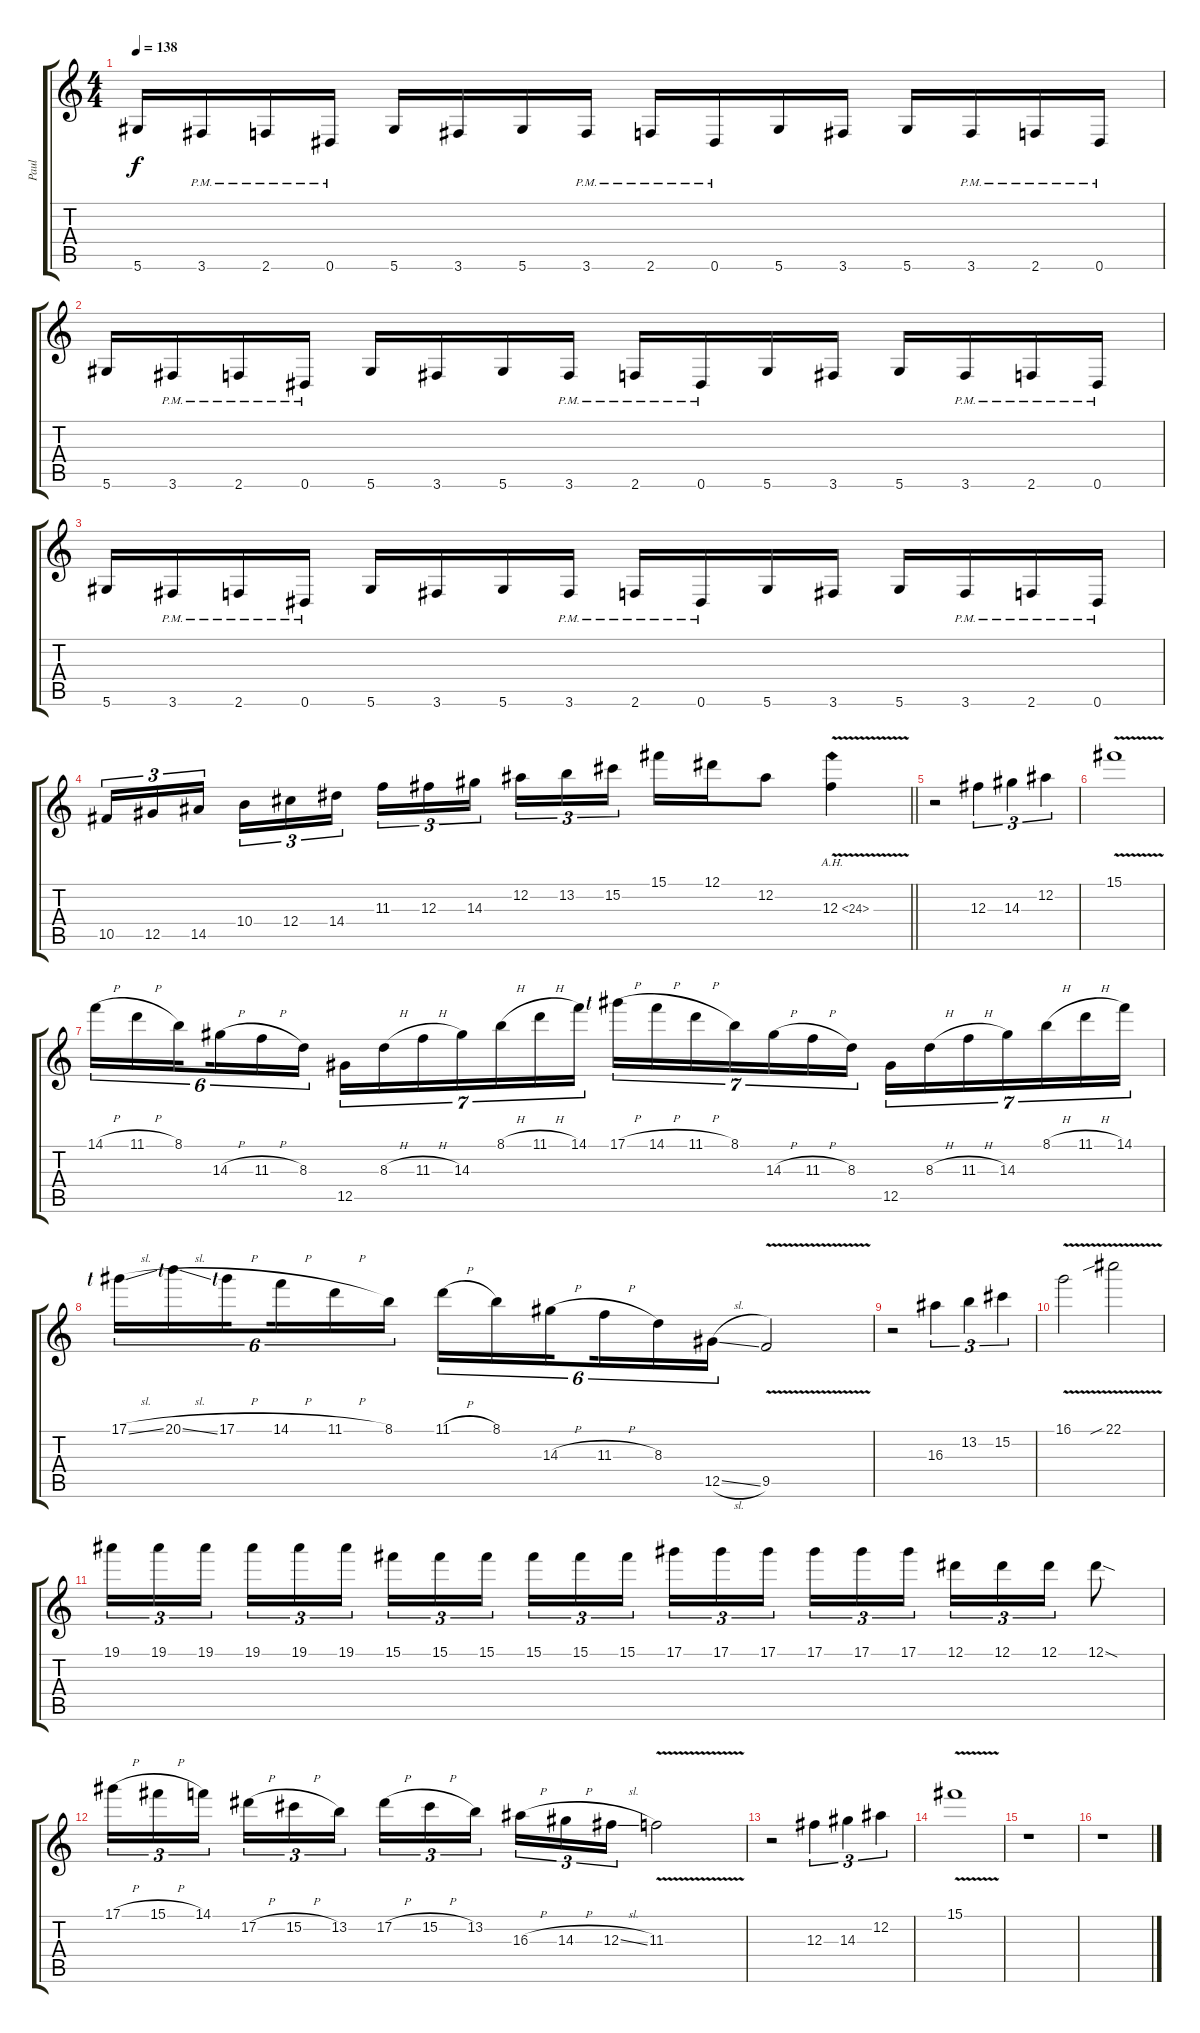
\track ("Paul" "Paul") {instrument overdrivenguitar}
\staff {score tabs}
\tuning (Eb4 Bb3 Gb3 Db3 Ab2 Eb2) {hide}
\ts (4 4)
\tempo 138
\clef g2
\ks c
5.6.16{dy f instrument overdrivenguitar} 3.6{pm}.16 2.6{pm}.16 0.6{pm}.16 5.6.16 3.6.16 5.6.16 3.6{pm}.16 2.6{pm}.16 0.6{pm}.16 5.6.16 3.6.16 5.6.16 3.6{pm}.16 2.6{pm}.16 0.6{pm}.16 |
5.6.16 3.6{pm}.16 2.6{pm}.16 0.6{pm}.16 5.6.16 3.6.16 5.6.16 3.6{pm}.16 2.6{pm}.16 0.6{pm}.16 5.6.16 3.6.16 5.6.16 3.6{pm}.16 2.6{pm}.16 0.6{pm}.16 |
5.6.16 3.6{pm}.16 2.6{pm}.16 0.6{pm}.16 5.6.16 3.6.16 5.6.16 3.6{pm}.16 2.6{pm}.16 0.6{pm}.16 5.6.16 3.6.16 5.6.16 3.6{pm}.16 2.6{pm}.16 0.6{pm}.16 |
\barLineRight lightlight
10.5.16{tu (3 2)} 12.5.16{tu (3 2)} 14.5.16{tu (3 2) beam splitsecondary} 10.4.16{tu (3 2)} 12.4.16{tu (3 2)} 14.4.16{tu (3 2)} 11.3.16{tu (3 2)} 12.3.16{tu (3 2)} 14.3.16{tu (3 2) beam splitsecondary} 12.2.16{tu (3 2)} 13.2.16{tu (3 2)} 15.2.16{tu (3 2)} 15.1.16 12.1.16 12.2.8 12.3{ah 12 v}.4 |
r.2 12.3.4{tu (3 2)} 14.3.4{tu (3 2)} 12.2.4{tu (3 2)} |
15.1{v}.1 |
14.1{h}.16{tu (6 4) balance 6} 11.1{h}.16{tu (6 4)} 8.1.16{tu (6 4) beam splitsecondary} 14.3{h}.16{tu (6 4)} 11.3{h}.16{tu (6 4)} 8.3.16{tu (6 4)} 12.5.16{tu (7 4)} 8.3{h}.16{tu (7 4)} 11.3{h}.16{tu (7 4)} 14.3.16{tu (7 4)} 8.1{h}.16{tu (7 4)} 11.1{h}.16{tu (7 4)} 14.1.16{tu (7 4)} 17.1{h lf 1}.16{tu (7 4)} 14.1{h}.16{tu (7 4)} 11.1{h}.16{tu (7 4)} 8.1.16{tu (7 4)} 14.3{h}.16{tu (7 4)} 11.3{h}.16{tu (7 4)} 8.3.16{tu (7 4)} 12.5.16{tu (7 4)} 8.3{h}.16{tu (7 4)} 11.3{h}.16{tu (7 4)} 14.3.16{tu (7 4)} 8.1{h}.16{tu (7 4)} 11.1{h}.16{tu (7 4)} 14.1.16{tu (7 4)} |
17.1{sl lf 1}.16{tu (6 4)} 20.1{sl lf 1}.16{tu (6 4)} 17.1{h lf 1}.16{tu (6 4) beam splitsecondary} 14.1{h}.16{tu (6 4)} 11.1{h}.16{tu (6 4)} 8.1.16{tu (6 4)} 11.1{h}.16{tu (6 4)} 8.1.16{tu (6 4)} 14.3{h}.16{tu (6 4) beam splitsecondary} 11.3{h}.16{tu (6 4)} 8.3.16{tu (6 4)} 12.5{sl}.16{tu (6 4)} 9.5{v}.2 |
r.2{balance 13} 16.3.4{tu (3 2)} 13.2.4{tu (3 2)} 15.2.4{tu (3 2)} |
16.1{v}.2 22.1{v sib}.2 |
19.1.16{tu (3 2)} 19.1.16{tu (3 2)} 19.1.16{tu (3 2) beam splitsecondary} 19.1.16{tu (3 2)} 19.1.16{tu (3 2)} 19.1.16{tu (3 2)} 15.1.16{tu (3 2)} 15.1.16{tu (3 2)} 15.1.16{tu (3 2) beam splitsecondary} 15.1.16{tu (3 2)} 15.1.16{tu (3 2)} 15.1.16{tu (3 2)} 17.1.16{tu (3 2)} 17.1.16{tu (3 2)} 17.1.16{tu (3 2) beam splitsecondary} 17.1.16{tu (3 2)} 17.1.16{tu (3 2)} 17.1.16{tu (3 2)} 12.1.16{tu (3 2)} 12.1.16{tu (3 2)} 12.1.16{tu (3 2)} 12.1{sod}.8 |
17.1{h}.16{tu (3 2)} 15.1{h}.16{tu (3 2)} 14.1.16{tu (3 2) beam splitsecondary} 17.2{h}.16{tu (3 2)} 15.2{h}.16{tu (3 2)} 13.2.16{tu (3 2)} 17.2{h}.16{tu (3 2)} 15.2{h}.16{tu (3 2)} 13.2.16{tu (3 2) beam splitsecondary} 16.3{h}.16{tu (3 2)} 14.3{h}.16{tu (3 2)} 12.3{sl}.16{tu (3 2)} 11.3{v}.2 |
r.2 12.3.4{tu (3 2)} 14.3.4{tu (3 2)} 12.2.4{tu (3 2)} |
15.1{v}.1 |
r.1 |
r.1
